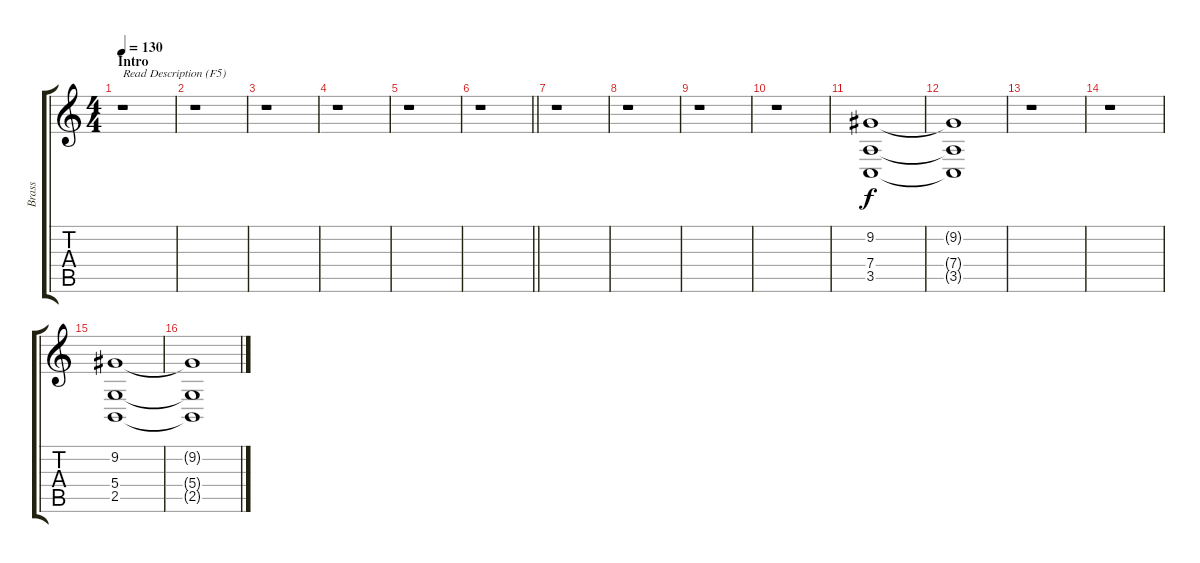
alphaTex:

\track ("Brass" "Brass") {instrument brasssection}
\staff {score tabs}
\tuning (E4 B3 G3 D3 A2 E2) {hide}
\ts (4 4)
\section ("" "Intro")
\tempo 130
\clef g2
\ks c
r.1{txt "Read Description (F5)" dy f instrument brasssection} |
r.1 |
r.1 |
r.1 |
r.1 |
\barLineRight lightlight
r.1 |
r.1 |
r.1 |
r.1 |
r.1 |
(9.2 7.4 3.5).1 |
(9.2{t} 7.4{t} 3.5{t}).1 |
r.1 |
r.1 |
(9.2 5.4 2.5).1 |
(9.2{t} 5.4{t} 2.5{t}).1
